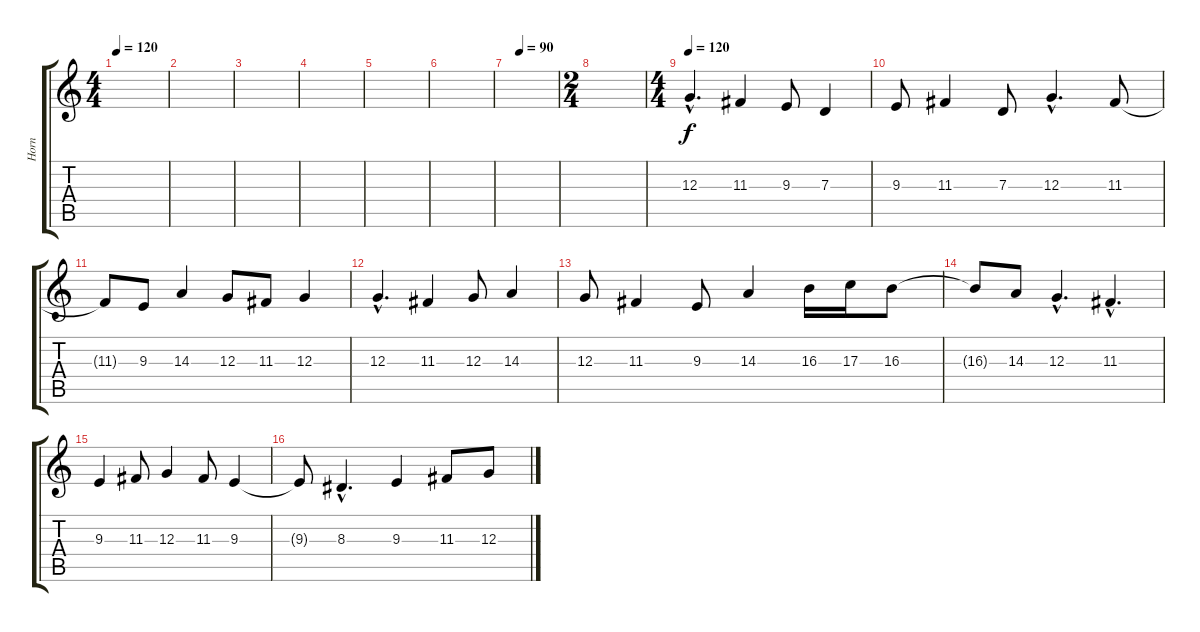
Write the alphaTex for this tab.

\track ("Horn" "Horn") {instrument frenchhorn}
\staff {score tabs}
\tuning (E4 B3 G3 D3 A2 E2) {hide}
\ts (4 4)
\tempo 120
\clef g2
\ks c
|
|
|
|
|
|
\tempo (90 0.25)
|
\ts (2 4)
|
\ts (4 4)
\tempo 120
12.3{hac}.4{d} 11.3.4 9.3.8 7.3.4 |
9.3.8 11.3.4 7.3.8 12.3{hac}.4{d} 11.3.8 |
11.3{t}.8 9.3.8 14.3.4 12.3.8 11.3.8 12.3.4 |
12.3{hac}.4{d} 11.3.4 12.3.8 14.3.4 |
12.3.8 11.3.4 9.3.8 14.3.4 16.3.16 17.3.16 16.3.8 |
16.3{t}.8 14.3.8 12.3{hac}.4{d} 11.3{hac}.4{d} |
9.3.4 11.3.8 12.3.4 11.3.8 9.3.4 |
9.3{t}.8 8.3{hac}.4{d} 9.3.4 11.3.8 12.3.8
